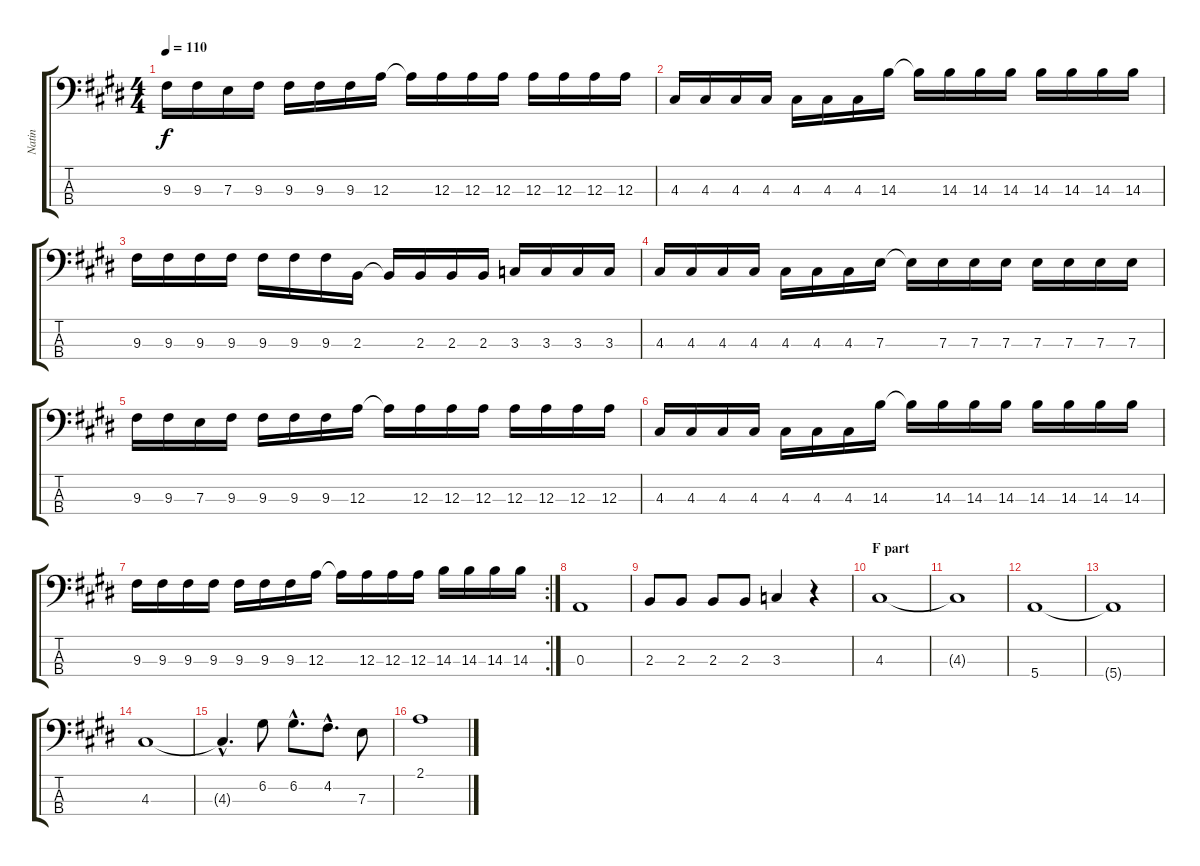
\track ("Natin" "Natin") {instrument electricbassfinger}
\staff {score tabs}
\tuning (G2 D2 A1 E1) {hide}
\ts (4 4)
\tempo 110
\clef f4
\ks c#minor
9.3.16{dy f} 9.3.16 7.3.16 9.3.16 9.3.16 9.3.16 9.3.16 12.3.16 12.3{t}.16 12.3.16 12.3.16 12.3.16 12.3.16 12.3.16 12.3.16 12.3.16 |
4.3.16 4.3.16 4.3.16 4.3.16 4.3.16 4.3.16 4.3.16 14.3.16 14.3{t}.16 14.3.16 14.3.16 14.3.16 14.3.16 14.3.16 14.3.16 14.3.16 |
9.3.16 9.3.16 9.3.16 9.3.16 9.3.16 9.3.16 9.3.16 2.3.16 2.3{t}.16 2.3.16 2.3.16 2.3.16 3.3.16 3.3.16 3.3.16 3.3.16 |
4.3.16 4.3.16 4.3.16 4.3.16 4.3.16 4.3.16 4.3.16 7.3.16 7.3{t}.16 7.3.16 7.3.16 7.3.16 7.3.16 7.3.16 7.3.16 7.3.16 |
9.3.16 9.3.16 7.3.16 9.3.16 9.3.16 9.3.16 9.3.16 12.3.16 12.3{t}.16 12.3.16 12.3.16 12.3.16 12.3.16 12.3.16 12.3.16 12.3.16 |
4.3.16 4.3.16 4.3.16 4.3.16 4.3.16 4.3.16 4.3.16 14.3.16 14.3{t}.16 14.3.16 14.3.16 14.3.16 14.3.16 14.3.16 14.3.16 14.3.16 |
\rc 2
9.3.16 9.3.16 9.3.16 9.3.16 9.3.16 9.3.16 9.3.16 12.3.16 12.3{t}.16 12.3.16 12.3.16 12.3.16 14.3.16 14.3.16 14.3.16 14.3.16 |
0.3.1 |
2.3.8 2.3.8 2.3.8 2.3.8 3.3.4 r.4 |
\section ("" "F part")
4.3.1 |
4.3{t}.1 |
5.4.1 |
5.4{t}.1 |
4.3.1 |
4.3{hac t}.4{d} 6.2.8 6.2{hac}.8{d} 4.2{hac}.8{d} 7.3.8 |
2.1.1
